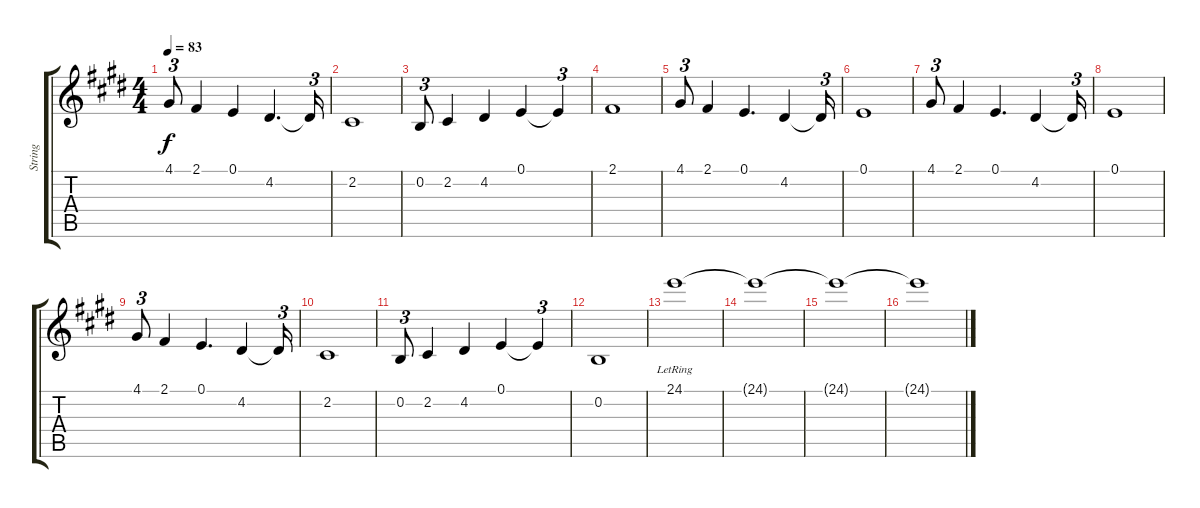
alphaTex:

\track ("String" "String") {instrument stringensemble1}
\staff {score tabs}
\tuning (E4 B3 G3 D3 A2 E2) {hide}
\ts (4 4)
\tempo 83
\clef g2
\ks e
4.1.8{tu (3 2) dy f} 2.1.4 0.1.4 4.2.4{d} 4.2{t}.16{tu (3 2)} |
2.2.1 |
0.2.8{tu (3 2)} 2.2.4 4.2.4 0.1.4 0.1{t}.4{tu (3 2)} |
2.1.1 |
4.1.8{tu (3 2)} 2.1.4 0.1.4{d} 4.2.4 4.2{t}.16{tu (3 2)} |
0.1.1 |
4.1.8{tu (3 2)} 2.1.4 0.1.4{d} 4.2.4 4.2{t}.16{tu (3 2)} |
0.1.1 |
4.1.8{tu (3 2)} 2.1.4 0.1.4{d} 4.2.4 4.2{t}.16{tu (3 2)} |
2.2.1 |
0.2.8{tu (3 2)} 2.2.4 4.2.4 0.1.4 0.1{t}.4{tu (3 2)} |
0.2.1 |
24.1{lr}.1 |
24.1{t}.1 |
24.1{t}.1 |
24.1{t}.1
